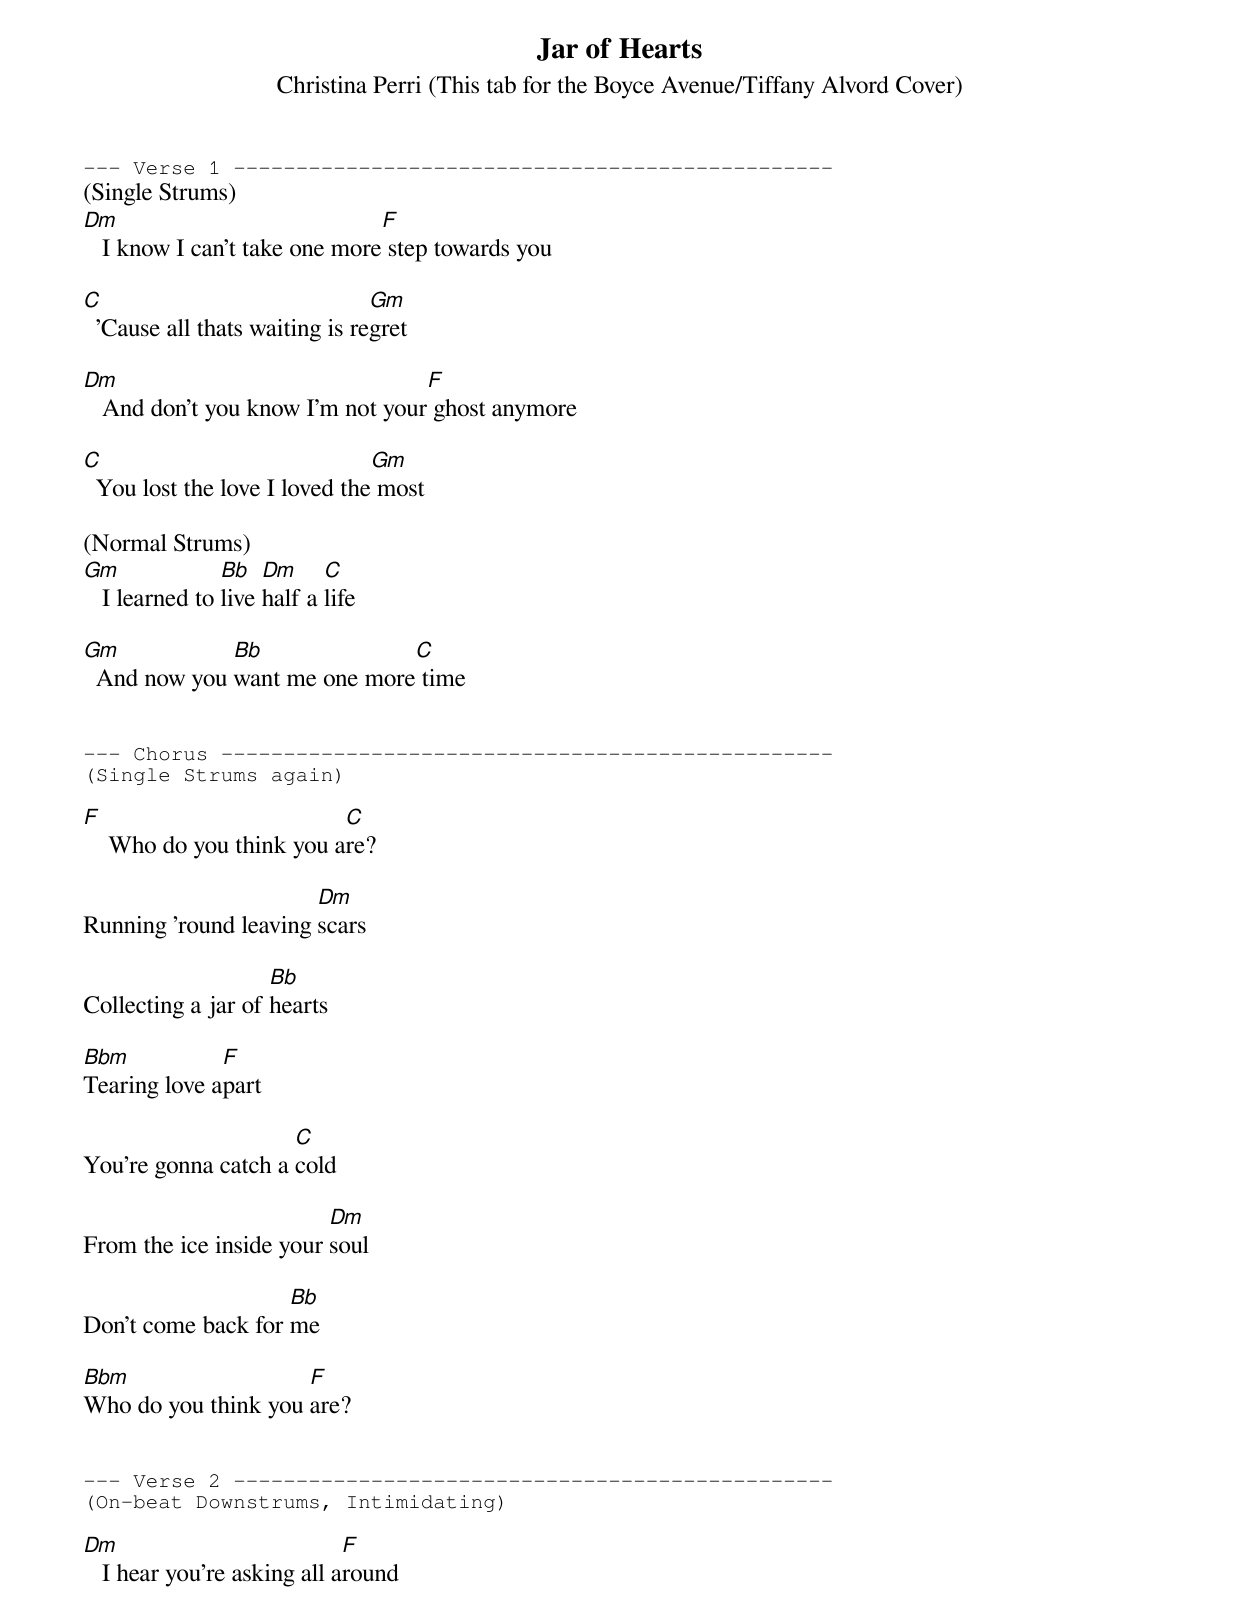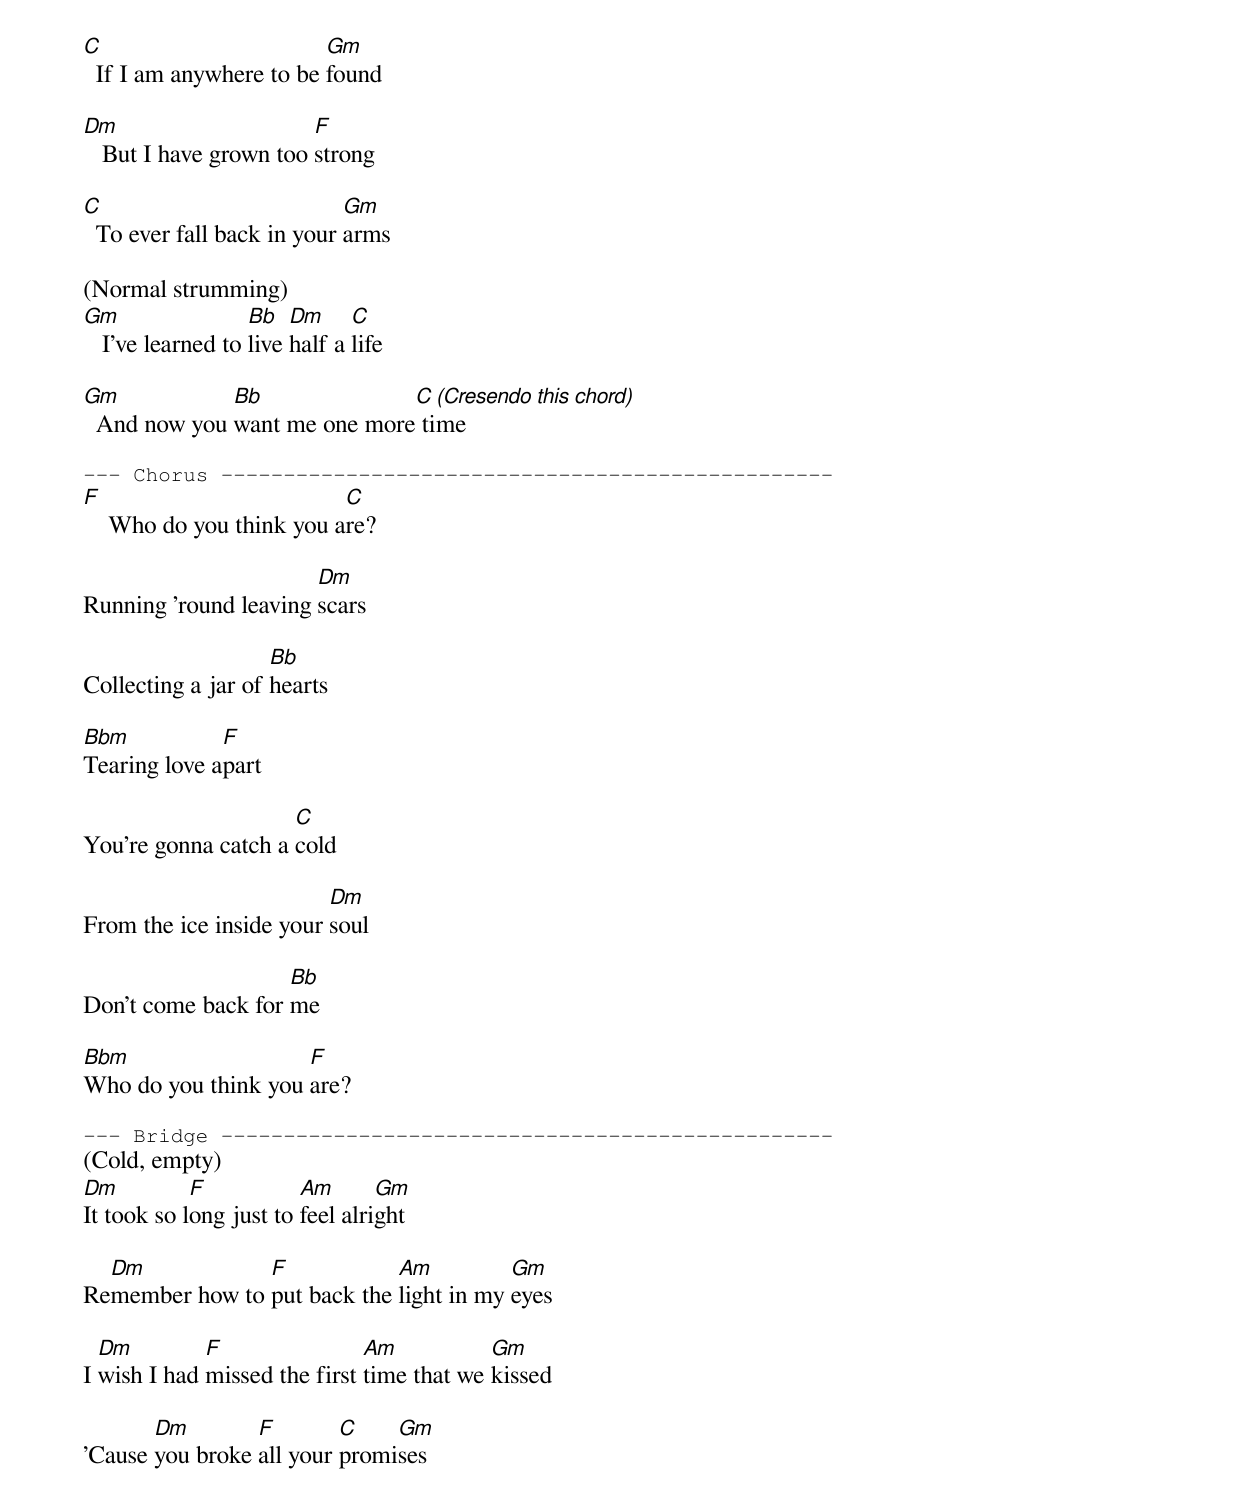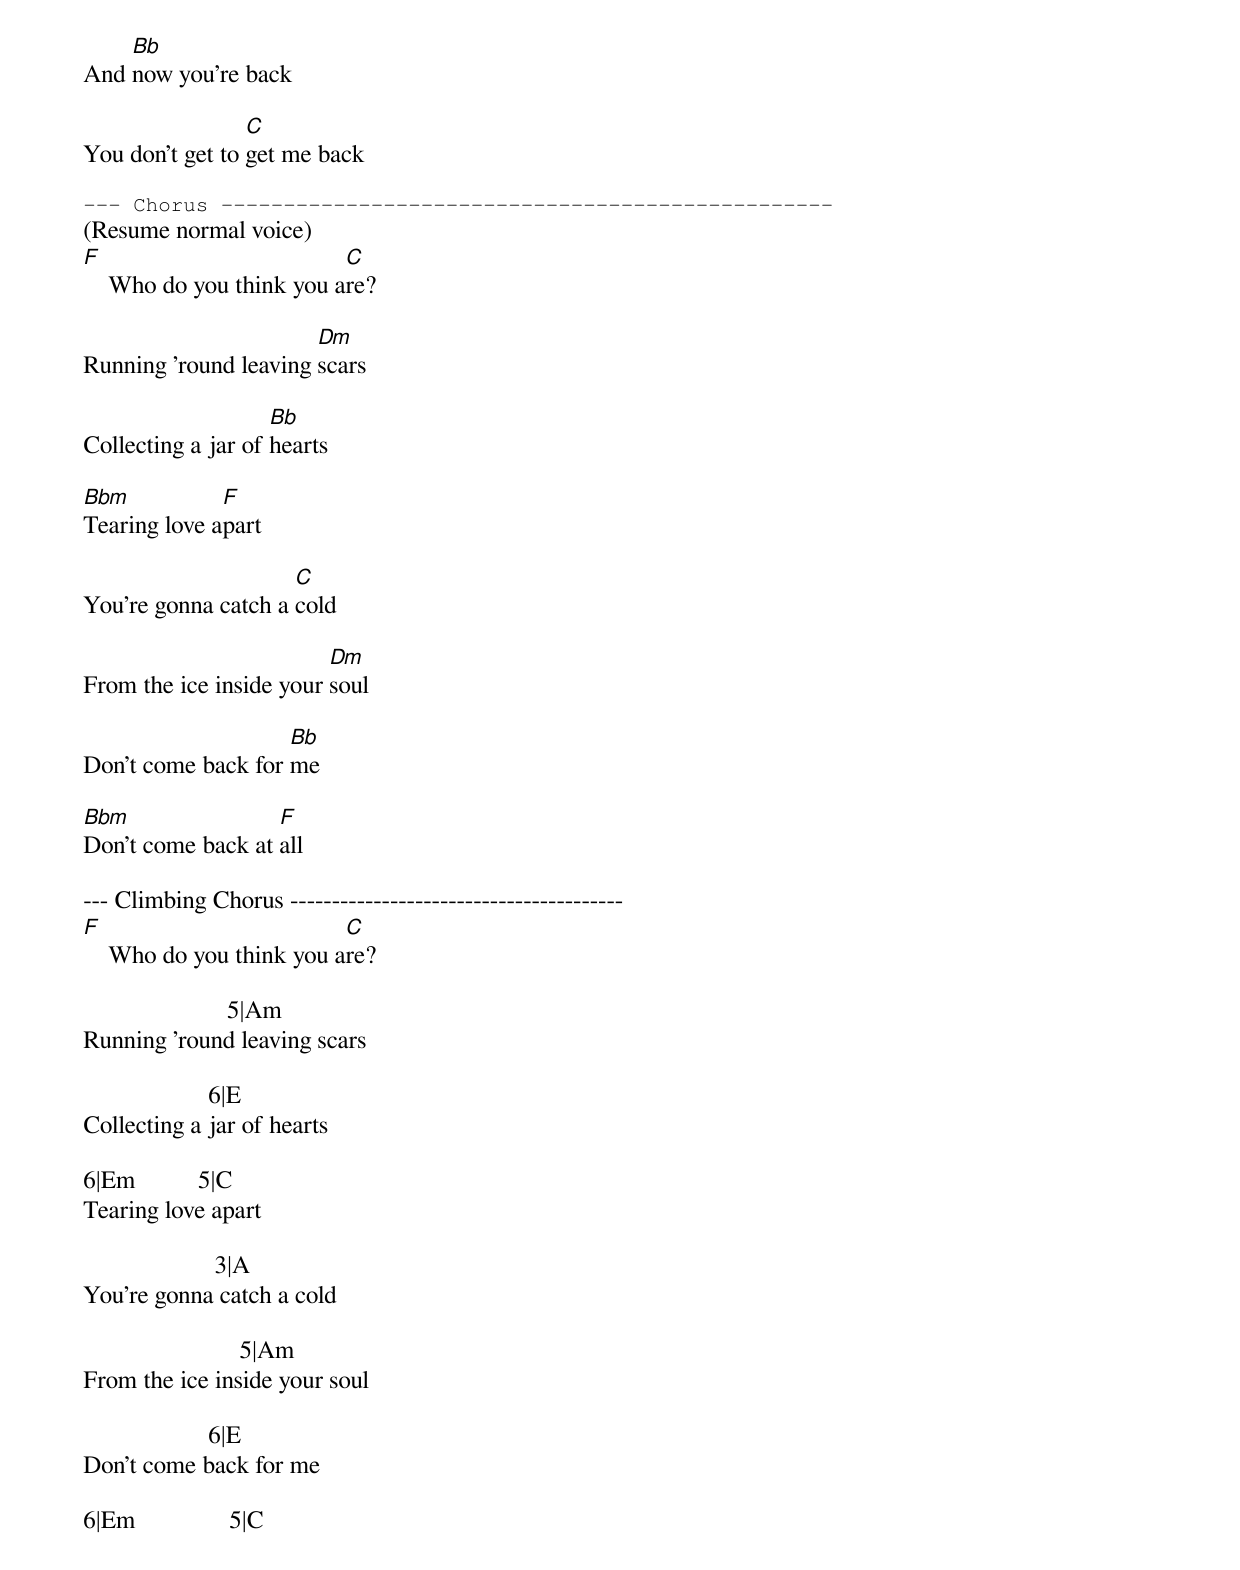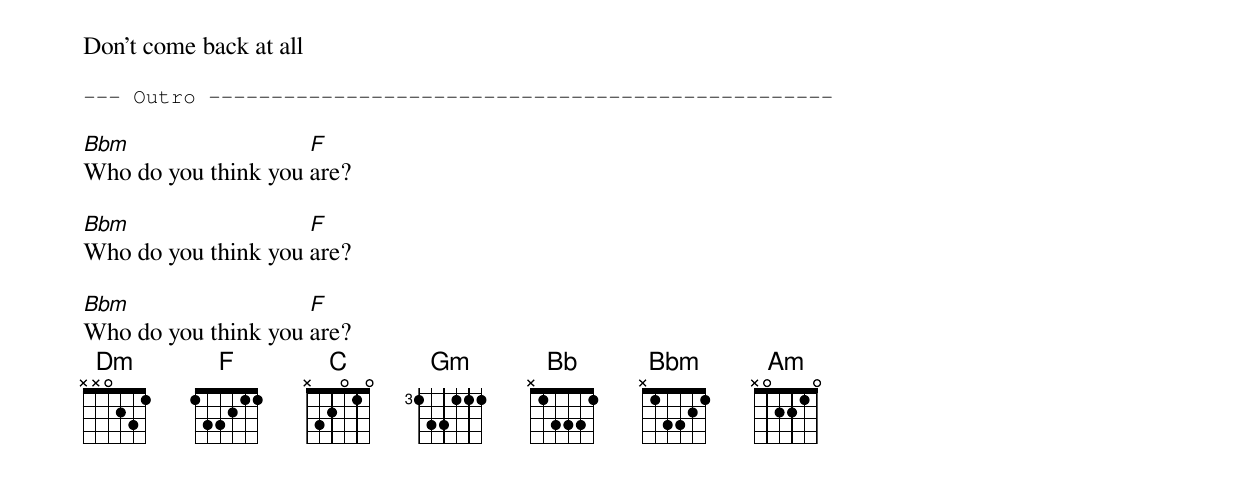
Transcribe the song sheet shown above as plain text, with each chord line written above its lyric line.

Jar of Hearts
Christina Perri (This tab for the Boyce Avenue/Tiffany Alvord Cover)

--- Verse 1 ------------------------------------------------
(Single Strums)
Dm                             F
   I know I can't take one more step towards you

C                               Gm
  'Cause all thats waiting is regret

Dm                                F
   And don't you know I'm not your ghost anymore

C                              Gm
  You lost the love I loved the most

(Normal Strums)
Gm              Bb   Dm     C
   I learned to live half a life

Gm            Bb              C
  And now you want me one more time


--- Chorus -------------------------------------------------
(Single Strums again)

F                         C
    Who do you think you are?

                       Dm
Running 'round leaving scars

                    Bb
Collecting a jar of hearts

Bbm           F
Tearing love apart

                     C
You're gonna catch a cold

                         Dm
From the ice inside your soul

                    Bb
Don't come back for me

Bbm                  F
Who do you think you are?


--- Verse 2 ------------------------------------------------
(On-beat Downstrums, Intimidating)

Dm                           F
   I hear you're asking all around

C                        Gm
  If I am anywhere to be found

Dm                      F
   But I have grown too strong

C                           Gm
  To ever fall back in your arms

(Normal strumming)
Gm                 Bb   Dm     C
   I've learned to live half a life

Gm            Bb              C  (Cresendo this chord)
  And now you want me one more time

--- Chorus -------------------------------------------------
F                         C
    Who do you think you are?

                       Dm
Running 'round leaving scars

                    Bb
Collecting a jar of hearts

Bbm           F
Tearing love apart

                     C
You're gonna catch a cold

                         Dm
From the ice inside your soul

                    Bb
Don't come back for me

Bbm                  F
Who do you think you are?

--- Bridge -------------------------------------------------
(Cold, empty)
Dm          F           Am       Gm
It took so long just to feel alright

  Dm            F            Am          Gm
Remember how to put back the light in my eyes

  Dm         F                Am           Gm
I wish I had missed the first time that we kissed

       Dm        F        C    Gm
'Cause you broke all your promises

    Bb
And now you're back

                 C
You don't get to get me back

--- Chorus -------------------------------------------------
(Resume normal voice)
F                         C
    Who do you think you are?

                       Dm
Running 'round leaving scars

                    Bb
Collecting a jar of hearts

Bbm           F
Tearing love apart

                     C
You're gonna catch a cold

                         Dm
From the ice inside your soul

                    Bb
Don't come back for me

Bbm                F
Don't come back at all

--- Climbing Chorus ----------------------------------------
F                         C
    Who do you think you are?

                       5|Am
Running 'round leaving scars

                    6|E
Collecting a jar of hearts

6|Em          5|C
Tearing love apart

                     3|A
You're gonna catch a cold

                         5|Am
From the ice inside your soul

                    6|E
Don't come back for me

6|Em               5|C
Don't come back at all

--- Outro --------------------------------------------------

Bbm                  F
Who do you think you are?

Bbm                  F
Who do you think you are?

Bbm                  F
Who do you think you are?
